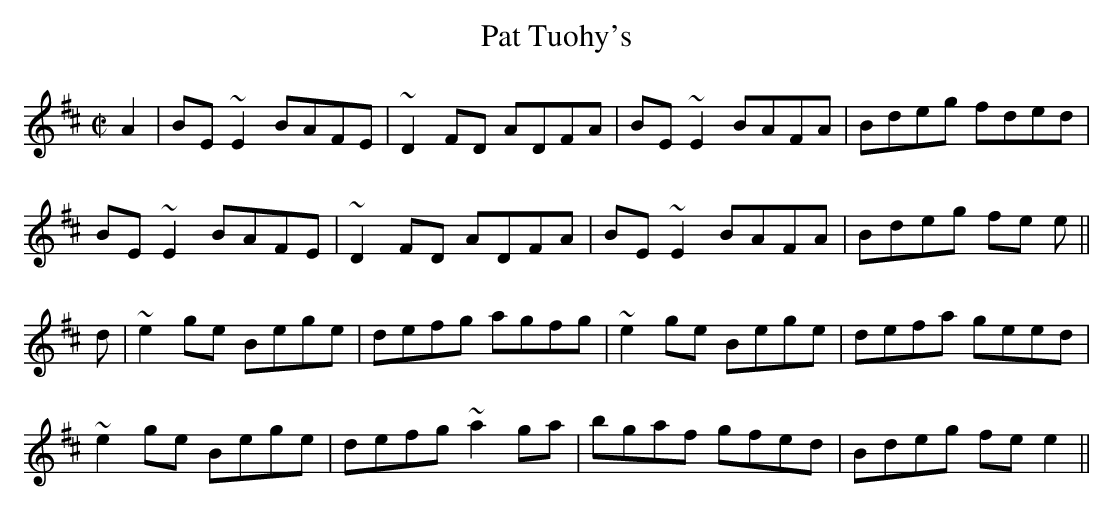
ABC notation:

X:1
T:Pat Tuohy's
E:9
M:C|
K:EDor
A2|BE~E2 BAFE|~D2FD ADFA|BE~E2 BAFA|Bdeg fded|
BE~E2 BAFE|~D2FD ADFA|BE~E2 BAFA|Bdeg fe e||
d|~e2 ge Bege|defg agfg|~e2 ge Bege|defa geed|
~e2 ge Bege|defg ~a2 ga|bgaf gfed|Bdeg fe e2||**
